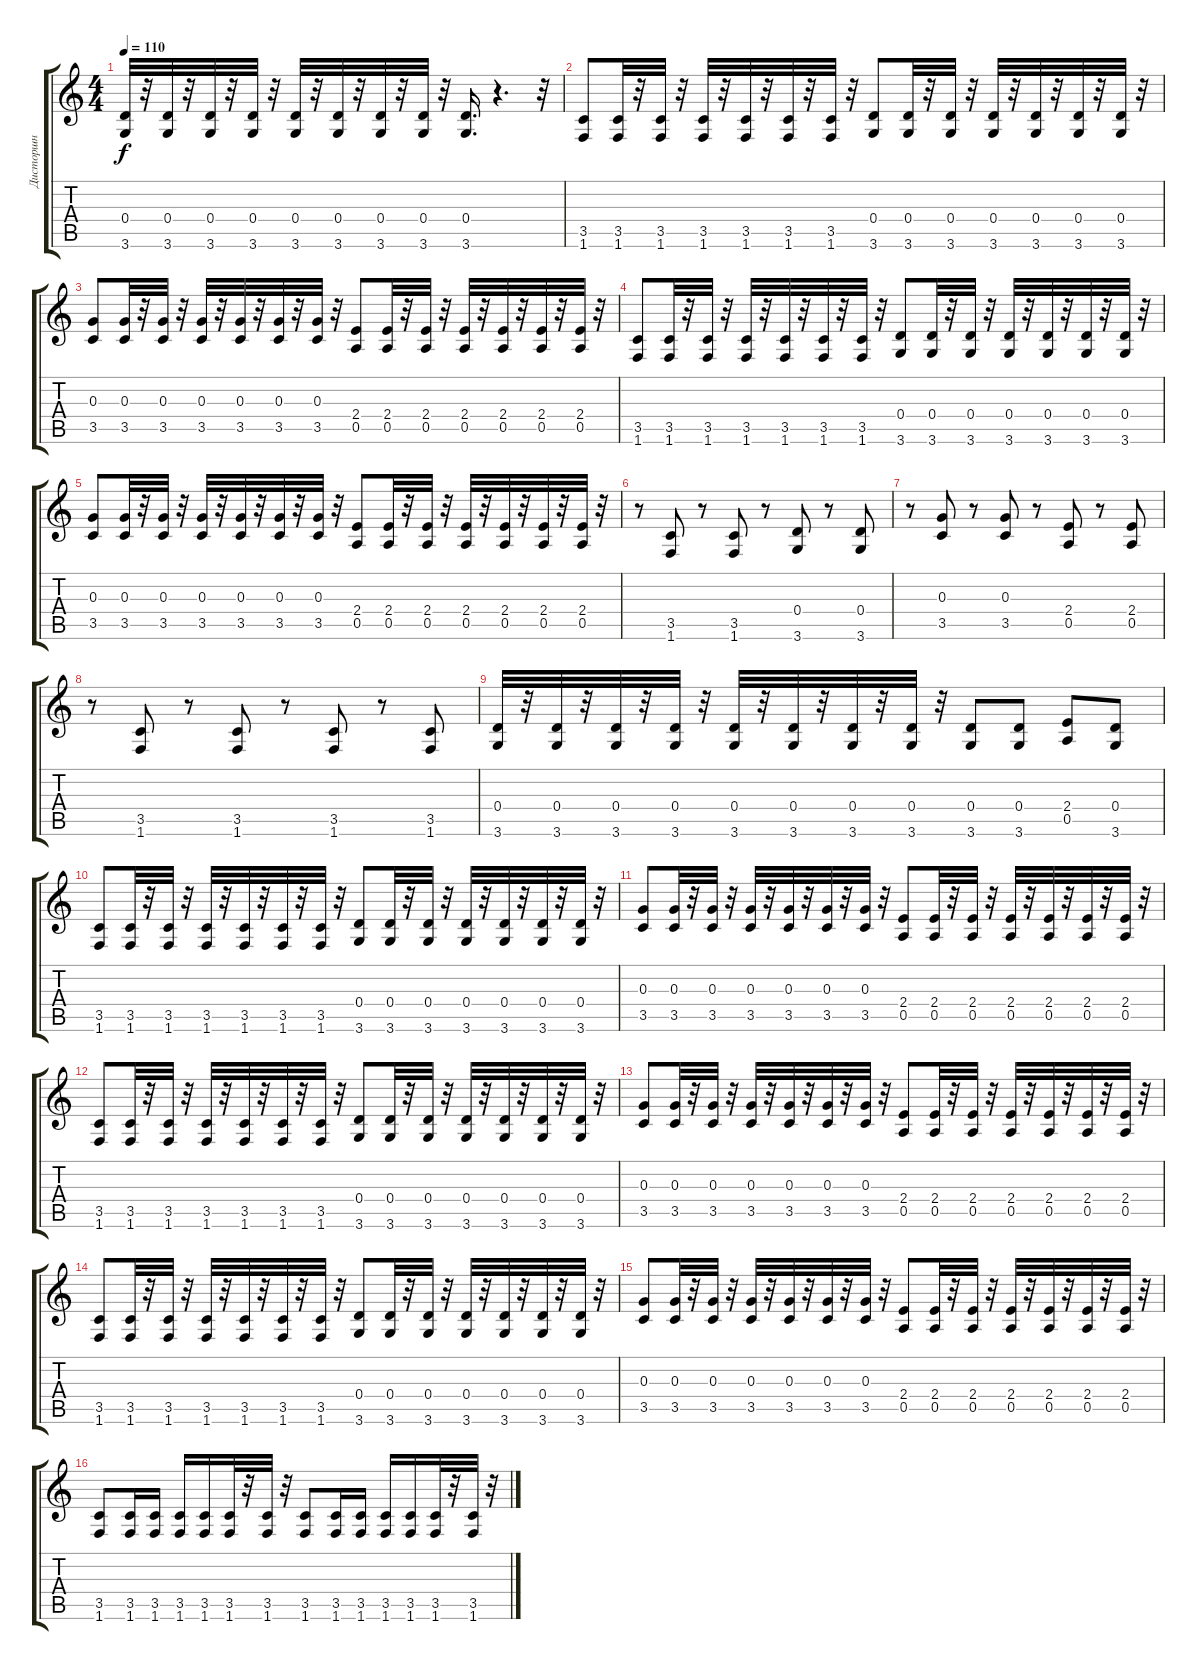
\track ("Дисторшн" "Дисторшн") {instrument distortionguitar}
\staff {score tabs}
\tuning (E4 B3 G3 D3 A2 E2) {hide}
\ts (4 4)
\tempo 110
\clef g2
\ks c
(0.4 3.6).32{dy f} r.32 (0.4 3.6).32 r.32 (0.4 3.6).32 r.32 (0.4 3.6).32 r.32 (0.4 3.6).32 r.32 (0.4 3.6).32 r.32 (0.4 3.6).32 r.32 (0.4 3.6).32 r.32 (0.4 3.6).16{d} r.4{d} r.32 |
(3.5 1.6).8 (3.5 1.6).32 r.32 (3.5 1.6).32 r.32 (3.5 1.6).32 r.32 (3.5 1.6).32 r.32 (3.5 1.6).32 r.32 (3.5 1.6).32 r.32 (0.4 3.6).8 (0.4 3.6).32 r.32 (0.4 3.6).32 r.32 (0.4 3.6).32 r.32 (0.4 3.6).32 r.32 (0.4 3.6).32 r.32 (0.4 3.6).32 r.32 |
(0.3 3.5).8 (0.3 3.5).32 r.32 (0.3 3.5).32 r.32 (0.3 3.5).32 r.32 (0.3 3.5).32 r.32 (0.3 3.5).32 r.32 (0.3 3.5).32 r.32 (2.4 0.5).8 (2.4 0.5).32 r.32 (2.4 0.5).32 r.32 (2.4 0.5).32 r.32 (2.4 0.5).32 r.32 (2.4 0.5).32 r.32 (2.4 0.5).32 r.32 |
(3.5 1.6).8 (3.5 1.6).32 r.32 (3.5 1.6).32 r.32 (3.5 1.6).32 r.32 (3.5 1.6).32 r.32 (3.5 1.6).32 r.32 (3.5 1.6).32 r.32 (0.4 3.6).8 (0.4 3.6).32 r.32 (0.4 3.6).32 r.32 (0.4 3.6).32 r.32 (0.4 3.6).32 r.32 (0.4 3.6).32 r.32 (0.4 3.6).32 r.32 |
(0.3 3.5).8 (0.3 3.5).32 r.32 (0.3 3.5).32 r.32 (0.3 3.5).32 r.32 (0.3 3.5).32 r.32 (0.3 3.5).32 r.32 (0.3 3.5).32 r.32 (2.4 0.5).8 (2.4 0.5).32 r.32 (2.4 0.5).32 r.32 (2.4 0.5).32 r.32 (2.4 0.5).32 r.32 (2.4 0.5).32 r.32 (2.4 0.5).32 r.32 |
r.8 (3.5 1.6).8 r.8 (3.5 1.6).8 r.8 (0.4 3.6).8 r.8 (0.4 3.6).8 |
r.8 (0.3 3.5).8 r.8 (0.3 3.5).8 r.8 (2.4 0.5).8 r.8 (2.4 0.5).8 |
r.8 (3.5 1.6).8 r.8 (3.5 1.6).8 r.8 (3.5 1.6).8 r.8 (3.5 1.6).8 |
(0.4 3.6).32 r.32 (0.4 3.6).32 r.32 (0.4 3.6).32 r.32 (0.4 3.6).32 r.32 (0.4 3.6).32 r.32 (0.4 3.6).32 r.32 (0.4 3.6).32 r.32 (0.4 3.6).32 r.32 (0.4 3.6).8 (0.4 3.6).8 (2.4 0.5).8 (0.4 3.6).8 |
(3.5 1.6).8 (3.5 1.6).32 r.32 (3.5 1.6).32 r.32 (3.5 1.6).32 r.32 (3.5 1.6).32 r.32 (3.5 1.6).32 r.32 (3.5 1.6).32 r.32 (0.4 3.6).8 (0.4 3.6).32 r.32 (0.4 3.6).32 r.32 (0.4 3.6).32 r.32 (0.4 3.6).32 r.32 (0.4 3.6).32 r.32 (0.4 3.6).32 r.32 |
(0.3 3.5).8 (0.3 3.5).32 r.32 (0.3 3.5).32 r.32 (0.3 3.5).32 r.32 (0.3 3.5).32 r.32 (0.3 3.5).32 r.32 (0.3 3.5).32 r.32 (2.4 0.5).8 (2.4 0.5).32 r.32 (2.4 0.5).32 r.32 (2.4 0.5).32 r.32 (2.4 0.5).32 r.32 (2.4 0.5).32 r.32 (2.4 0.5).32 r.32 |
(3.5 1.6).8 (3.5 1.6).32 r.32 (3.5 1.6).32 r.32 (3.5 1.6).32 r.32 (3.5 1.6).32 r.32 (3.5 1.6).32 r.32 (3.5 1.6).32 r.32 (0.4 3.6).8 (0.4 3.6).32 r.32 (0.4 3.6).32 r.32 (0.4 3.6).32 r.32 (0.4 3.6).32 r.32 (0.4 3.6).32 r.32 (0.4 3.6).32 r.32 |
(0.3 3.5).8 (0.3 3.5).32 r.32 (0.3 3.5).32 r.32 (0.3 3.5).32 r.32 (0.3 3.5).32 r.32 (0.3 3.5).32 r.32 (0.3 3.5).32 r.32 (2.4 0.5).8 (2.4 0.5).32 r.32 (2.4 0.5).32 r.32 (2.4 0.5).32 r.32 (2.4 0.5).32 r.32 (2.4 0.5).32 r.32 (2.4 0.5).32 r.32 |
(3.5 1.6).8 (3.5 1.6).32 r.32 (3.5 1.6).32 r.32 (3.5 1.6).32 r.32 (3.5 1.6).32 r.32 (3.5 1.6).32 r.32 (3.5 1.6).32 r.32 (0.4 3.6).8 (0.4 3.6).32 r.32 (0.4 3.6).32 r.32 (0.4 3.6).32 r.32 (0.4 3.6).32 r.32 (0.4 3.6).32 r.32 (0.4 3.6).32 r.32 |
(0.3 3.5).8 (0.3 3.5).32 r.32 (0.3 3.5).32 r.32 (0.3 3.5).32 r.32 (0.3 3.5).32 r.32 (0.3 3.5).32 r.32 (0.3 3.5).32 r.32 (2.4 0.5).8 (2.4 0.5).32 r.32 (2.4 0.5).32 r.32 (2.4 0.5).32 r.32 (2.4 0.5).32 r.32 (2.4 0.5).32 r.32 (2.4 0.5).32 r.32 |
(3.5 1.6).8 (3.5 1.6).16 (3.5 1.6).16 (3.5 1.6).16 (3.5 1.6).16 (3.5 1.6).32 r.32 (3.5 1.6).32 r.32 (3.5 1.6).8 (3.5 1.6).16 (3.5 1.6).16 (3.5 1.6).16 (3.5 1.6).16 (3.5 1.6).32 r.32 (3.5 1.6).32 r.32
